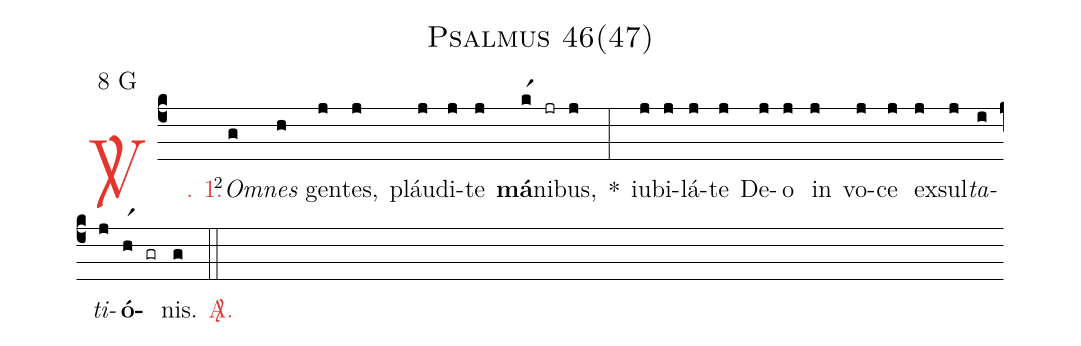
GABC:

name: Psalmus 46(47);
mode: 8;
mode-differentia: G;
%%
(c4)

<c><sp>V/</sp>. 1.</c>() <v>\VSup{2}</v><i>Om</i>(g)<i>nes(h)</i> gen(j)tes,(j) pláu(j)di(j)te(j) <b>má</b>(kr1)ni(jr)bus,(j) *(:) iu(j)bi(j)lá(j)te(j) De(j)o(j) in(j) vo(j)ce(j) ex(j)sul(j)<i>ta</i>(i)<i>ti</i>(j)<b>ó</b>(hr1)(gr)nis.(g) <c><sp>A/</sp>.</c>(::)
